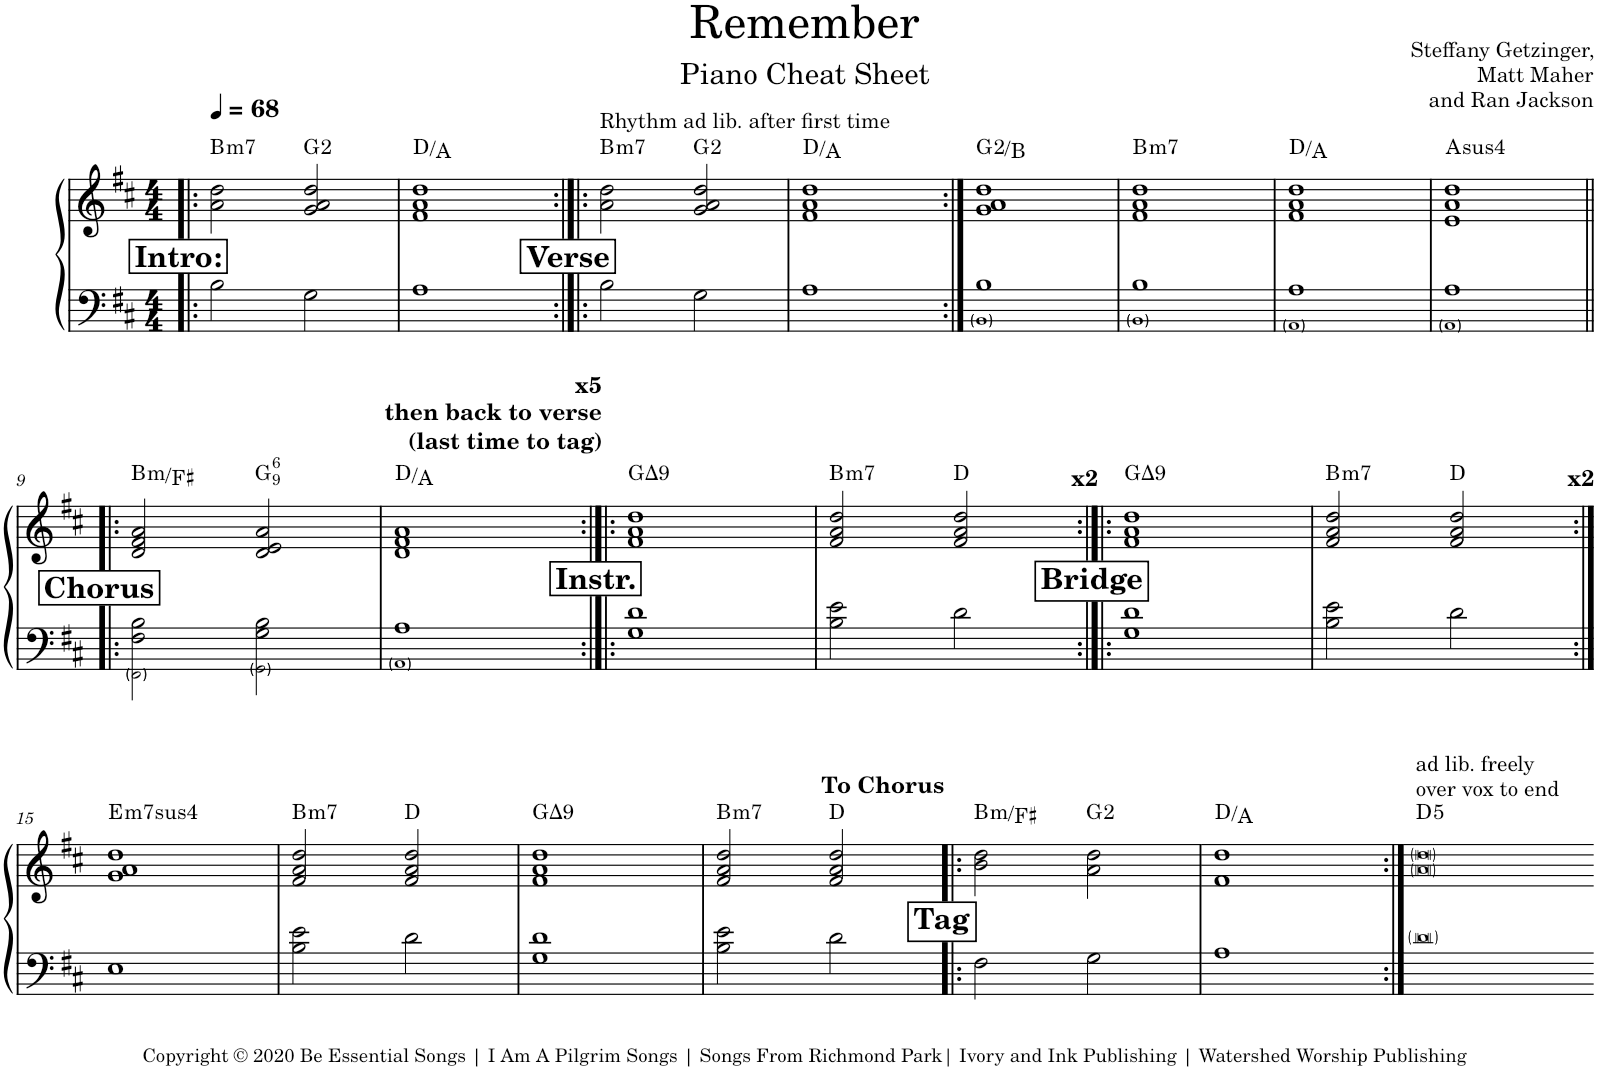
**kern	**kern	**harte
*part1	*part1	*part1
*staff2	*staff1	*
*I"Piano	*	*
*I'Pno.	*	*
*clefF4	*clefG2	*
*k[f#c#]	*k[f#c#]	*
*M4/4	*M4/4	*
*MM68	*MM68	*
!!LO:REH:place=s1:b:B:cj:fs=14:t=Intro&colon;
=1!|:	=1!|:	=1!|:
!	!	!LO:H:kt=m7
2B\	2a\ 2dd\	B:min7
2G\	2g/ 2a/ 2dd/	G:maj(2)
=2	=2	=2
1A	1f# 1a 1dd	D:maj/5
!!LO:REH:place=s1:b:B:cj:fs=14:t=Verse
=3:|!|:	=3:|!|:	=3:|!|:
!	!LO:TX:a:t=Rhythm ad lib. after first time	!LO:H:kt=m7
2B\	2a\ 2dd\	B:min7
2G\	2g/ 2a/ 2dd/	G:maj(2)
=4	=4	=4
1A	1f# 1a 1dd	D:maj/5
=5:|!	=5:|!	=5:|!
1BB! 1B	1g 1a 1dd	G:maj(2)/3
=6	=6	=6
!	!	!LO:H:kt=m7
1BB! 1B	1f# 1a 1dd	B:min7
=7	=7	=7
1AA! 1A	1f# 1a 1dd	D:maj/5
=8	=8	=8
!	!	!LO:H:kt=4
1AA! 1A	1e 1a 1dd	A:sus4
!!LO:LB:g=z
!!LO:REH:place=s1:b:B:cj:fs=14:t=Chorus
=9!|:	=9!|:	=9!|:
!	!	!LO:H:kt=m
2FF#!\ 2F#\ 2B\	2d/ 2f#/ 2a/	B:min/5
!	!	!LO:H:kt=6
2GG!\ 2G\ 2B\	2d/ 2e/ 2a/	G:maj6(9)
=10	=10	=10
1AA! 1A	1d 1f# 1a	D:maj/5
!	!LO:TX:a:t=(last time to tag)	!
!LO:TX:a:t=(last time to tag)	!	!
!!LO:REH:place=s1:b:B:cj:fs=14:t=Instr.
=11:|!|:	=11:|!|:	=11:|!|:
!	!	!LO:H:kt=9
1G 1d	1f# 1a 1dd	G:maj9
=12	=12	=12
2B\ 2e\	2f#/ 2a/ 2dd/	B:min7
2d\	2f#/ 2a/ 2dd/	D:maj
!	!LO:TX:a:t=x2	!
!LO:TX:a:t=x2	!	!LO:H:kt=m7
!!LO:REH:place=s1:b:B:cj:fs=14:t=Bridge
=13:|!|:	=13:|!|:	=13:|!|:
!	!	!LO:H:kt=9
1G 1d	1f# 1a 1dd	G:maj9
=14	=14	=14
2B\ 2e\	2f#/ 2a/ 2dd/	B:min7
2d\	2f#/ 2a/ 2dd/	D:maj
!	!LO:TX:a:t=x2	!
!LO:TX:a:t=x2	!	!LO:H:kt=m7
!!LO:LB:g=z
=15:|!	=15:|!	=15:|!
!	!	!LO:H:kt=74
1E	1g 1a 1dd	E:sus4(7)
=16	=16	=16
!	!	!LO:H:kt=m7
2B\ 2e\	2f#/ 2a/ 2dd/	B:min7
2d\	2f#/ 2a/ 2dd/	D:maj
=17	=17	=17
!	!	!LO:H:kt=9
1G 1d	1f# 1a 1dd	G:maj9
=18	=18	=18
2B\ 2e\	2f#/ 2a/ 2dd/	B:min7
2d\	2f#/ 2a/ 2dd/	D:maj
!	!LO:TX:a:t=To Chorus	!
!LO:TX:a:t=To Chorus	!	!LO:H:kt=m7
!!LO:REH:place=s1:b:B:cj:fs=14:t=Tag
=19!|:	=19!|:	=19!|:
!	!	!LO:H:kt=m
2F#\	2b\ 2dd\	B:min/5
2G\	2a\ 2dd\	G:maj(2)
=20	=20	=20
1A	1f# 1dd	D:maj/5
=21:|!	=21:|!	=21:|!
!	!LO:TX:a:t=ad lib. freely	!
!	!LO:TX:a:t=over vox to end	!LO:H:kt=5
[1d!	[1a! [1dd!	D:(1,5)
1ryy	1ryy	.
=22-	=22-	=22-
1d!]	1a!] 1dd!]	.
=	=	=
*-	*-	*-
